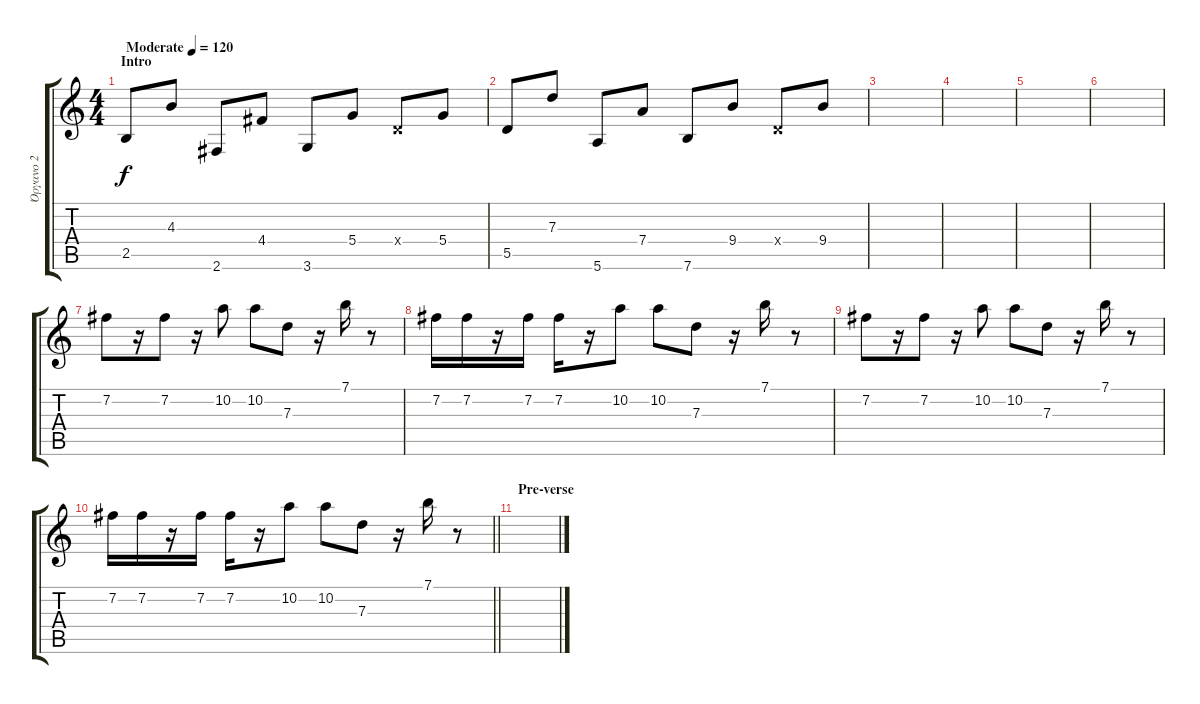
\track ("Όργανο 2" "Όργανο 2") {instrument guitarharmonics}
\staff {score tabs}
\tuning (E4 B3 G3 D3 A2 E2) {hide}
\ts (4 4)
\section ("" "Intro")
\tempo (120 "Moderate")
\clef g2
\ks c
2.5.8{dy f instrument guitarharmonics} 4.3.8 2.6.8 4.4.8 3.6.8 5.4.8 0.4{x}.8 5.4.8 |
5.5.8 7.3.8 5.6.8 7.4.8 7.6.8 9.4.8 0.4{x}.8 9.4.8 |
|
|
|
|
7.2.8 r.16 7.2.8 r.16 10.2.8 10.2.8 7.3.8 r.16 7.1.16 r.8 |
7.2.16 7.2.16 r.16 7.2.16 7.2.16 r.16 10.2.8 10.2.8 7.3.8 r.16 7.1.16 r.8 |
7.2.8 r.16 7.2.8 r.16 10.2.8 10.2.8 7.3.8 r.16 7.1.16 r.8 |
\barLineRight lightlight
7.2.16 7.2.16 r.16 7.2.16 7.2.16 r.16 10.2.8 10.2.8 7.3.8 r.16 7.1.16 r.8 |
\section ("" "Pre-verse")
